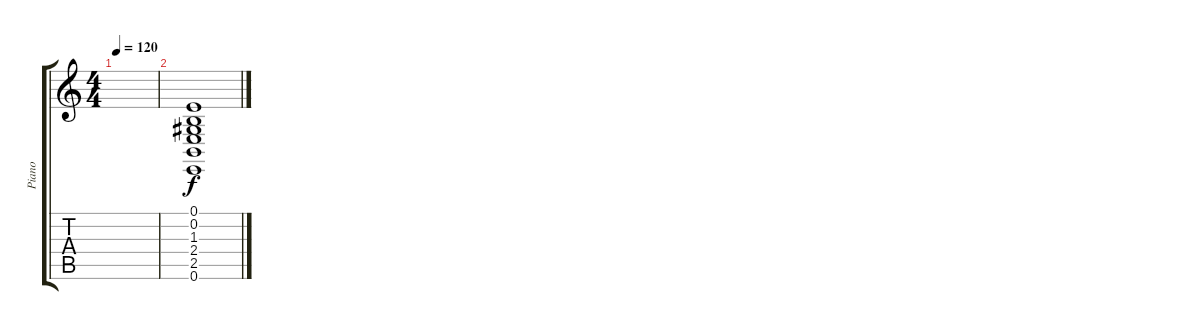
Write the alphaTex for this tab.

\track ("Piano" "Piano") {instrument electricgrandpiano}
\staff {score tabs}
\tuning (E4 B3 G3 D3 A2 E2) {hide}
\ts (4 4)
\tempo 120
\clef g2
\ks c
|
(0.1 0.2 1.3 2.4 2.5 0.6).1
